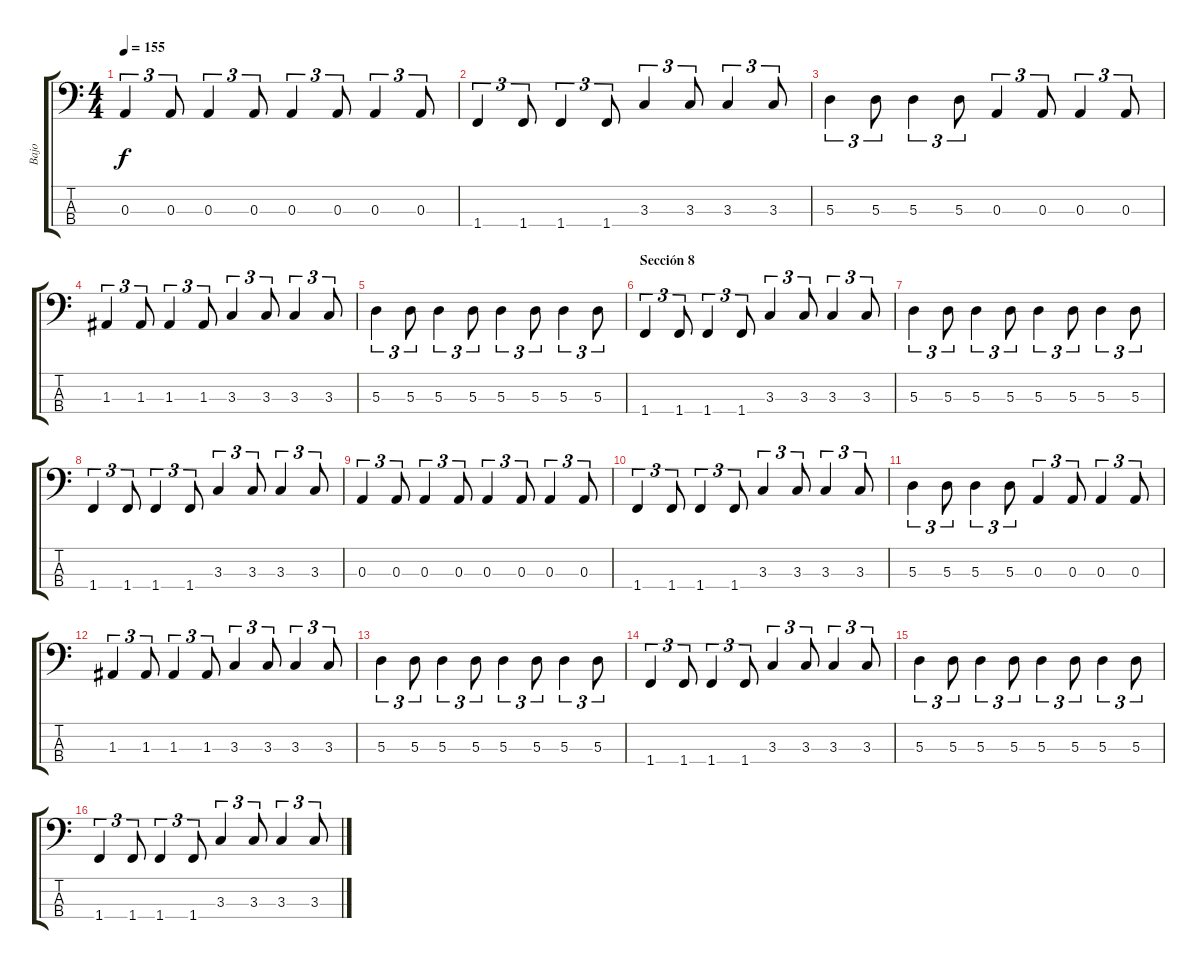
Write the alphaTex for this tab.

\track ("Bajo" "Bajo") {instrument electricbassfinger}
\staff {score tabs}
\tuning (G2 D2 A1 E1) {hide}
\ts (4 4)
\tempo 155
\clef f4
\ks c
0.3.4{tu (3 2) dy f} 0.3.8{tu (3 2)} 0.3.4{tu (3 2)} 0.3.8{tu (3 2)} 0.3.4{tu (3 2)} 0.3.8{tu (3 2)} 0.3.4{tu (3 2)} 0.3.8{tu (3 2)} |
1.4.4{tu (3 2)} 1.4.8{tu (3 2)} 1.4.4{tu (3 2)} 1.4.8{tu (3 2)} 3.3.4{tu (3 2)} 3.3.8{tu (3 2)} 3.3.4{tu (3 2)} 3.3.8{tu (3 2)} |
5.3.4{tu (3 2)} 5.3.8{tu (3 2)} 5.3.4{tu (3 2)} 5.3.8{tu (3 2)} 0.3.4{tu (3 2)} 0.3.8{tu (3 2)} 0.3.4{tu (3 2)} 0.3.8{tu (3 2)} |
1.3.4{tu (3 2)} 1.3.8{tu (3 2)} 1.3.4{tu (3 2)} 1.3.8{tu (3 2)} 3.3.4{tu (3 2)} 3.3.8{tu (3 2)} 3.3.4{tu (3 2)} 3.3.8{tu (3 2)} |
5.3.4{tu (3 2)} 5.3.8{tu (3 2)} 5.3.4{tu (3 2)} 5.3.8{tu (3 2)} 5.3.4{tu (3 2)} 5.3.8{tu (3 2)} 5.3.4{tu (3 2)} 5.3.8{tu (3 2)} |
\section ("" "Sección 8")
1.4.4{tu (3 2)} 1.4.8{tu (3 2)} 1.4.4{tu (3 2)} 1.4.8{tu (3 2)} 3.3.4{tu (3 2)} 3.3.8{tu (3 2)} 3.3.4{tu (3 2)} 3.3.8{tu (3 2)} |
5.3.4{tu (3 2)} 5.3.8{tu (3 2)} 5.3.4{tu (3 2)} 5.3.8{tu (3 2)} 5.3.4{tu (3 2)} 5.3.8{tu (3 2)} 5.3.4{tu (3 2)} 5.3.8{tu (3 2)} |
1.4.4{tu (3 2)} 1.4.8{tu (3 2)} 1.4.4{tu (3 2)} 1.4.8{tu (3 2)} 3.3.4{tu (3 2)} 3.3.8{tu (3 2)} 3.3.4{tu (3 2)} 3.3.8{tu (3 2)} |
0.3.4{tu (3 2)} 0.3.8{tu (3 2)} 0.3.4{tu (3 2)} 0.3.8{tu (3 2)} 0.3.4{tu (3 2)} 0.3.8{tu (3 2)} 0.3.4{tu (3 2)} 0.3.8{tu (3 2)} |
1.4.4{tu (3 2)} 1.4.8{tu (3 2)} 1.4.4{tu (3 2)} 1.4.8{tu (3 2)} 3.3.4{tu (3 2)} 3.3.8{tu (3 2)} 3.3.4{tu (3 2)} 3.3.8{tu (3 2)} |
5.3.4{tu (3 2)} 5.3.8{tu (3 2)} 5.3.4{tu (3 2)} 5.3.8{tu (3 2)} 0.3.4{tu (3 2)} 0.3.8{tu (3 2)} 0.3.4{tu (3 2)} 0.3.8{tu (3 2)} |
1.3.4{tu (3 2)} 1.3.8{tu (3 2)} 1.3.4{tu (3 2)} 1.3.8{tu (3 2)} 3.3.4{tu (3 2)} 3.3.8{tu (3 2)} 3.3.4{tu (3 2)} 3.3.8{tu (3 2)} |
5.3.4{tu (3 2)} 5.3.8{tu (3 2)} 5.3.4{tu (3 2)} 5.3.8{tu (3 2)} 5.3.4{tu (3 2)} 5.3.8{tu (3 2)} 5.3.4{tu (3 2)} 5.3.8{tu (3 2)} |
1.4.4{tu (3 2)} 1.4.8{tu (3 2)} 1.4.4{tu (3 2)} 1.4.8{tu (3 2)} 3.3.4{tu (3 2)} 3.3.8{tu (3 2)} 3.3.4{tu (3 2)} 3.3.8{tu (3 2)} |
5.3.4{tu (3 2)} 5.3.8{tu (3 2)} 5.3.4{tu (3 2)} 5.3.8{tu (3 2)} 5.3.4{tu (3 2)} 5.3.8{tu (3 2)} 5.3.4{tu (3 2)} 5.3.8{tu (3 2)} |
1.4.4{tu (3 2)} 1.4.8{tu (3 2)} 1.4.4{tu (3 2)} 1.4.8{tu (3 2)} 3.3.4{tu (3 2)} 3.3.8{tu (3 2)} 3.3.4{tu (3 2)} 3.3.8{tu (3 2)}
